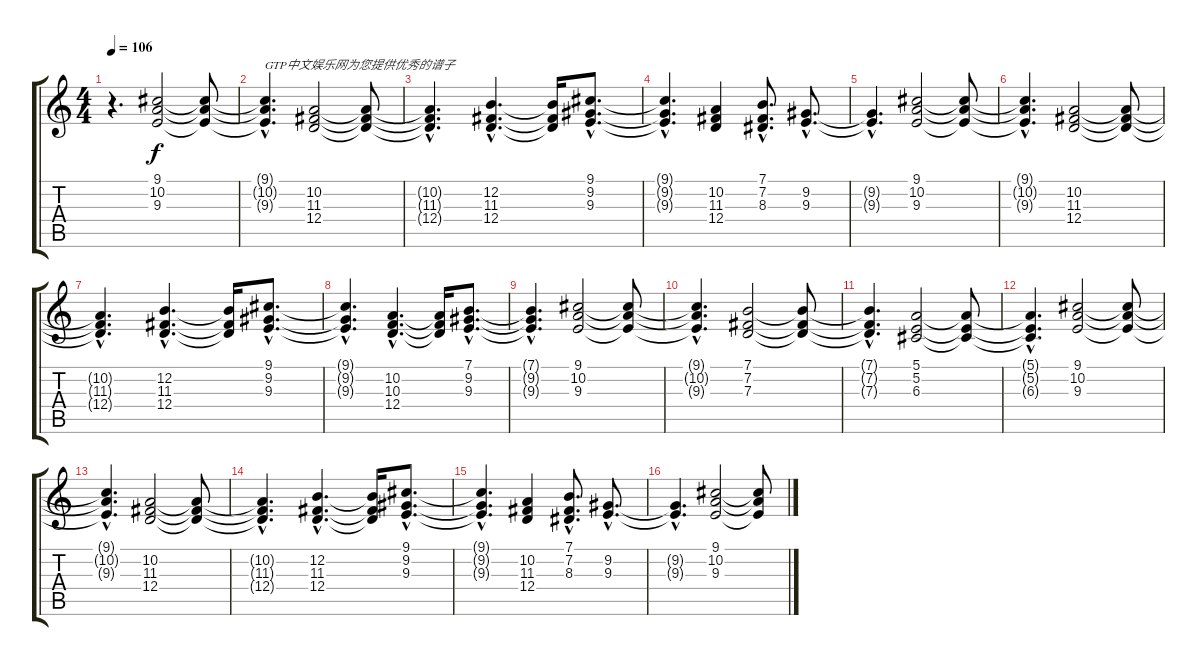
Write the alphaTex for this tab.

\track "" {instrument stringensemble1}
\staff {score tabs}
\tuning (E4 B3 G3 D3 A2 E2) {hide}
\ts (4 4)
\tempo 106
\clef g2
\ks c
r.4{d dy f instrument stringensemble1} (9.1 10.2 9.3).2 (9.1{t} 10.2{t} 9.3{t}).8 |
(9.1{hac t} 10.2{hac t} 9.3{hac t}).4{d txt "GTP中文娱乐网为您提供优秀的谱子"} (10.2 11.3 12.4).2 (10.2{t} 11.3{t} 12.4{t}).8 |
(10.2{hac t} 11.3{hac t} 12.4{hac t}).4{d} (12.2{hac} 11.3{hac} 12.4{hac}).4{d} (12.2{t} 11.3{t} 12.4{t}).16 (9.1{hac} 9.2{hac} 9.3{hac}).8{d} |
(9.1{hac t} 9.2{hac t} 9.3{hac t}).4{d} (10.2 11.3 12.4).4 (7.1{hac} 7.2{hac} 8.3{hac}).8{d} (9.2{hac} 9.3{hac}).8{d} |
(9.2{hac t} 9.3{hac t}).4{d} (9.1 10.2 9.3).2 (9.1{t} 10.2{t} 9.3{t}).8 |
(9.1{hac t} 10.2{hac t} 9.3{hac t}).4{d} (10.2 11.3 12.4).2 (10.2{t} 11.3{t} 12.4{t}).8 |
(10.2{hac t} 11.3{hac t} 12.4{hac t}).4{d} (12.2{hac} 11.3{hac} 12.4{hac}).4{d} (12.2{t} 11.3{t} 12.4{t}).16 (9.1{hac} 9.2{hac} 9.3{hac}).8{d} |
(9.1{hac t} 9.2{hac t} 9.3{hac t}).4{d} (10.2{hac} 10.3{hac} 12.4{hac}).4{d} (10.2{t} 10.3{t} 12.4{t}).16 (7.1{hac} 9.2{hac} 9.3{hac}).8{d} |
(7.1{hac t} 9.2{hac t} 9.3{hac t}).4{d} (9.1 10.2 9.3).2 (9.1{t} 10.2{t} 9.3{t}).8 |
(9.1{hac t} 10.2{hac t} 9.3{hac t}).4{d} (7.1 7.2 7.3).2 (7.1{t} 7.2{t} 7.3{t}).8 |
(7.1{hac t} 7.2{hac t} 7.3{hac t}).4{d} (5.1 5.2 6.3).2 (5.1{t} 5.2{t} 6.3{t}).8 |
(5.1{hac t} 5.2{hac t} 6.3{hac t}).4{d} (9.1 10.2 9.3).2 (9.1{t} 10.2{t} 9.3{t}).8 |
(9.1{hac t} 10.2{hac t} 9.3{hac t}).4{d} (10.2 11.3 12.4).2 (10.2{t} 11.3{t} 12.4{t}).8 |
(10.2{hac t} 11.3{hac t} 12.4{hac t}).4{d} (12.2{hac} 11.3{hac} 12.4{hac}).4{d} (12.2{t} 11.3{t} 12.4{t}).16 (9.1{hac} 9.2{hac} 9.3{hac}).8{d} |
(9.1{hac t} 9.2{hac t} 9.3{hac t}).4{d} (10.2 11.3 12.4).4 (7.1{hac} 7.2{hac} 8.3{hac}).8{d} (9.2{hac} 9.3{hac}).8{d} |
(9.2{hac t} 9.3{hac t}).4{d} (9.1 10.2 9.3).2 (9.1{t} 10.2{t} 9.3{t}).8
